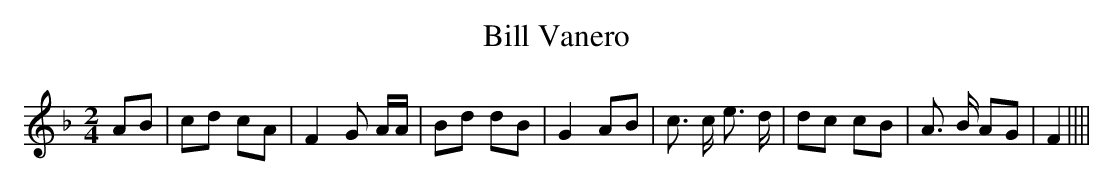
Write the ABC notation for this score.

X:1
T:Bill Vanero
M:2/4
L:1/8
K:F
 AB| cd cA| F2 G A/2A/2| Bd dB| G2 AB| c3/2 c/2 e3/2 d/2| dc cB| A3/2 B/2 AG|\
 F2||||
